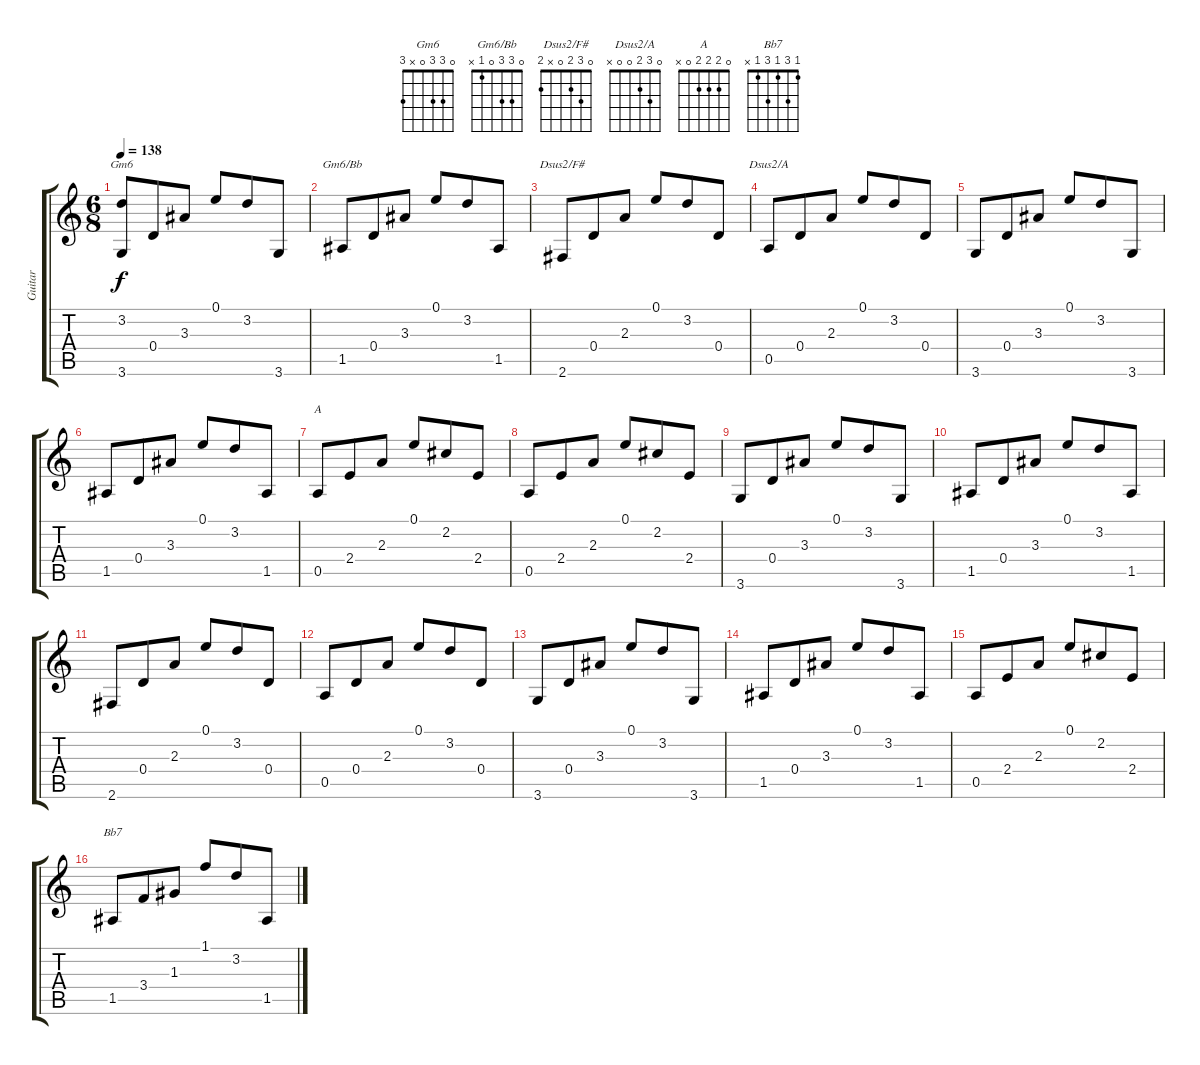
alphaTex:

\track ("Guitar" "Guitar") {instrument acousticguitarsteel}
\staff {score tabs}
\tuning (E4 B3 G3 D3 A2 E2) {hide}
\chord ("Gm6" 0 3 3 0 x 3)
\chord ("Gm6/Bb" 0 3 3 0 1 x)
\chord ("Dsus2/F#" 0 3 2 0 x 2)
\chord ("Dsus2/A" 0 3 2 0 0 x)
\chord ("A" 0 2 2 2 0 x)
\chord ("Bb7" 1 3 1 3 1 x)
\ts (6 8)
\tempo 138
\clef g2
\ks c
(3.2 3.6).8{ch "Gm6" dy f instrument acousticguitarsteel} 0.4.8 3.3.8 0.1.8 3.2.8 3.6.8 |
1.5.8{ch "Gm6/Bb"} 0.4.8 3.3.8 0.1.8 3.2.8 1.5.8 |
2.6.8{ch "Dsus2/F#"} 0.4.8 2.3.8 0.1.8 3.2.8 0.4.8 |
0.5.8{ch "Dsus2/A"} 0.4.8 2.3.8 0.1.8 3.2.8 0.4.8 |
3.6.8 0.4.8 3.3.8 0.1.8 3.2.8 3.6.8 |
1.5.8 0.4.8 3.3.8 0.1.8 3.2.8 1.5.8 |
0.5.8{ch "A"} 2.4.8 2.3.8 0.1.8 2.2.8 2.4.8 |
0.5.8 2.4.8 2.3.8 0.1.8 2.2.8 2.4.8 |
3.6.8 0.4.8 3.3.8 0.1.8 3.2.8 3.6.8 |
1.5.8 0.4.8 3.3.8 0.1.8 3.2.8 1.5.8 |
2.6.8 0.4.8 2.3.8 0.1.8 3.2.8 0.4.8 |
0.5.8 0.4.8 2.3.8 0.1.8 3.2.8 0.4.8 |
3.6.8 0.4.8 3.3.8 0.1.8 3.2.8 3.6.8 |
1.5.8 0.4.8 3.3.8 0.1.8 3.2.8 1.5.8 |
0.5.8 2.4.8 2.3.8 0.1.8 2.2.8 2.4.8 |
1.5.8{ch "Bb7"} 3.4.8 1.3.8 1.1.8 3.2.8 1.5.8
